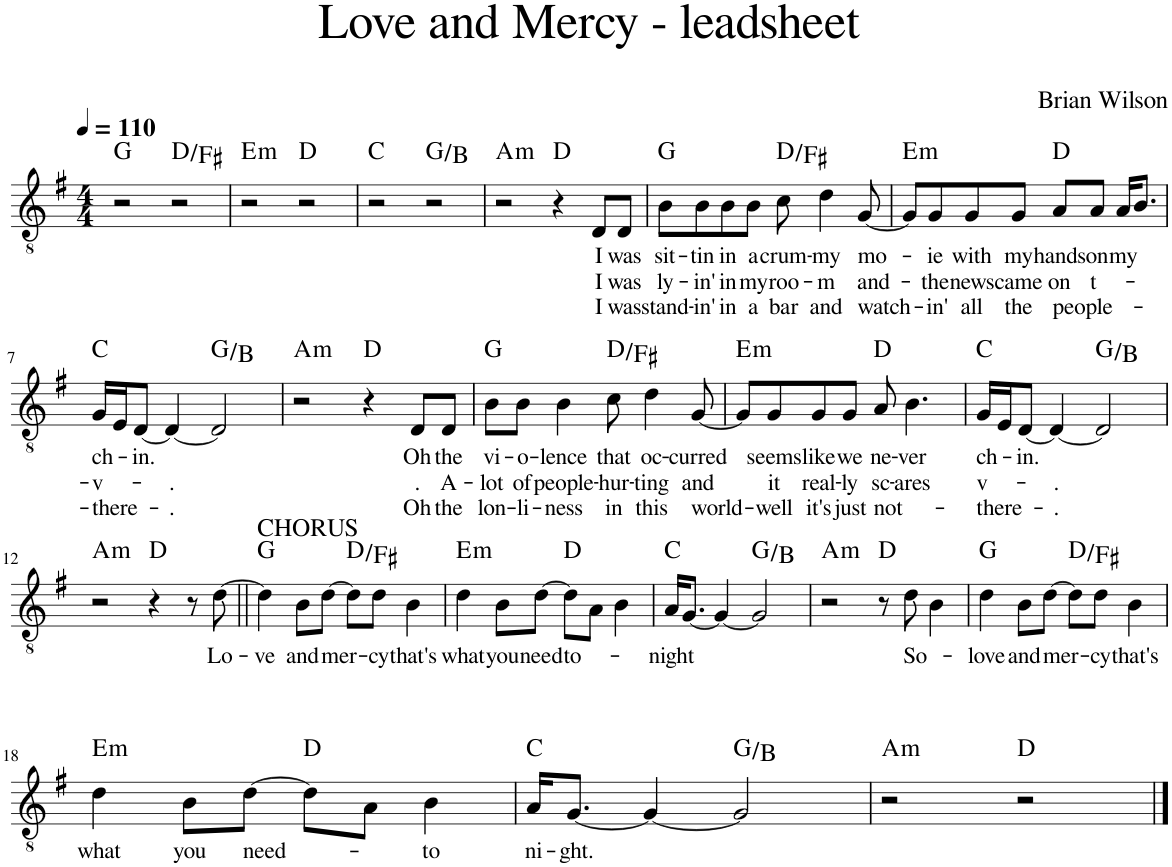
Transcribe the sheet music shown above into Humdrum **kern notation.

**kern	**text	**text	**text	**harte
*part1	*part1	*part1	*part1	*part1
*staff1	*staff1	*staff1	*staff1	*
*I"Piano	*	*	*	*
*I'Pno.	*	*	*	*
*clefGv2	*	*	*	*
*k[f#]	*	*	*	*
*M4/4	*	*	*	*
*MM110	*	*	*	*
=1	=1	=1	=1	=1
2r	.	.	.	G:maj
2r	.	.	.	D:maj/3
=2	=2	=2	=2	=2
!	!	!	!	!LO:H:kt=m
2r	.	.	.	E:min
2r	.	.	.	D:maj
=3	=3	=3	=3	=3
2r	.	.	.	C:maj
2r	.	.	.	G:maj/3
=4	=4	=4	=4	=4
!	!	!	!	!LO:H:kt=m
2r	.	.	.	A:min
4r	.	.	.	D:maj
!	!LO:LY:b	!LO:LY:b	!LO:LY:b	!
8D/L	I	I	I	.
!	!LO:LY:b	!LO:LY:b	!LO:LY:b	!
8D/J	was	was	was	.
=5	=5	=5	=5	=5
!	!LO:LY:b	!LO:LY:b	!LO:LY:b	!
8B\L	sit-	ly-	stand-	G:maj
!	!LO:LY:b	!LO:LY:b	!LO:LY:b	!
8B\	-tin	-in'	-in'	.
!	!LO:LY:b	!LO:LY:b	!LO:LY:b	!
8B\	in	in	in	.
!	!LO:LY:b	!LO:LY:b	!LO:LY:b	!
8B\J	a	my	a	.
!	!LO:LY:b	!LO:LY:b	!LO:LY:b	!
8c\	crum-	roo-	bar	D:maj/3
!	!LO:LY:b	!LO:LY:b	!LO:LY:b	!
4d\	-my	-m	and	.
!	!LO:LY:b	!LO:LY:b	!LO:LY:b	!
[8G/	mo-	and-	watch-	.
=6	=6	=6	=6	=6
!	!	!	!	!LO:H:kt=m
8G/L]	.	.	.	E:min
!	!LO:LY:b	!LO:LY:b	!LO:LY:b	!
8G/	ie	-the	-in'	.
!	!LO:LY:b	!LO:LY:b	!LO:LY:b	!
8G/	with	news	all	.
!	!LO:LY:b	!LO:LY:b	!LO:LY:b	!
8G/J	my	came	the	.
!	!LO:LY:b	!LO:LY:b	!LO:LY:b	!
8A/L	hands	on	people-	D:maj
!	!LO:LY:b	!LO:LY:b	!	!
8A/J	on	t-	.	.
!	!LO:LY:b	!	!	!
16A/KL	my	.	.	.
8.B/J	.	.	.	.
!!LO:LB:g=z
=7	=7	=7	=7	=7
!	!LO:LY:b	!LO:LY:b	!LO:LY:b	!
16G/LL	ch-	-v-	there-	C:maj
16E/J	.	.	.	.
!	!LO:LY:b	!	!	!
[8D/J	-in.	.	.	.
!	!	!LO:LY:b	!LO:LY:b	!
4D/_	.	-.	-.	.
2D/]	.	.	.	G:maj/3
=8	=8	=8	=8	=8
!	!	!	!	!LO:H:kt=m
2r	.	.	.	A:min
4r	.	.	.	D:maj
!	!LO:LY:b	!LO:LY:b	!LO:LY:b	!
8D/L	Oh	.	Oh	.
!	!LO:LY:b	!LO:LY:b	!LO:LY:b	!
8D/J	the	A-	the	.
=9	=9	=9	=9	=9
!	!LO:LY:b	!LO:LY:b	!LO:LY:b	!
8B\L	vi-	-lot	lon-	G:maj
!	!LO:LY:b	!LO:LY:b	!LO:LY:b	!
8B\J	-o-	of	-li-	.
!	!LO:LY:b	!LO:LY:b	!LO:LY:b	!
4B\	-lence	people-	-ness	.
!	!LO:LY:b	!LO:LY:b	!LO:LY:b	!
8c\	that	hur-	in	D:maj/3
!	!LO:LY:b	!LO:LY:b	!LO:LY:b	!
4d\	oc-	-ting	this	.
!	!LO:LY:b	!LO:LY:b	!LO:LY:b	!
[8G/	-curred	and	world-	.
=10	=10	=10	=10	=10
!	!	!	!	!LO:H:kt=m
8G/L]	.	.	.	E:min
!	!LO:LY:b	!LO:LY:b	!LO:LY:b	!
8G/	seems	it	-well	.
!	!LO:LY:b	!LO:LY:b	!LO:LY:b	!
8G/	like	real-	it's	.
!	!LO:LY:b	!LO:LY:b	!LO:LY:b	!
8G/J	we	-ly	just	.
!	!LO:LY:b	!LO:LY:b	!LO:LY:b	!
8A/	ne-	sc-	not-	D:maj
!	!LO:LY:b	!LO:LY:b	!	!
4.B\	-ver	-ares	.	.
=11	=11	=11	=11	=11
!	!LO:LY:b	!LO:LY:b	!LO:LY:b	!
16G/LL	ch-	-v-	there-	C:maj
16E/J	.	.	.	.
!	!LO:LY:b	!	!	!
[8D/J	-in.	.	.	.
!	!	!LO:LY:b	!LO:LY:b	!
4D/_	.	-.	-.	.
2D/]	.	.	.	G:maj/3
!!LO:LB:g=z
=12	=12	=12	=12	=12
!	!	!	!	!LO:H:kt=m
2r	.	.	.	A:min
4r	.	.	.	D:maj
8r	.	.	.	.
!	!LO:LY:b	!	!	!
[8d\	Lo-	.	.	.
=13||	=13||	=13||	=13||	=13||
!LO:TX:a:t=CHORUS	!	!	!	!
!	!LO:LY:b	!	!	!
4d\]	-ve	.	.	G:maj
!	!LO:LY:b	!	!	!
8B\L	and	.	.	.
!	!LO:LY:b	!	!	!
[8d\J	mer-	.	.	.
8d\L]	.	.	.	D:maj/3
!	!LO:LY:b	!	!	!
8d\J	-cy	.	.	.
!	!LO:LY:b	!	!	!
4B\	that's	.	.	.
=14	=14	=14	=14	=14
!	!LO:LY:b	!	!	!LO:H:kt=m
4d\	what	.	.	E:min
!	!LO:LY:b	!	!	!
8B\L	you	.	.	.
!	!LO:LY:b	!	!	!
[8d\J	need	.	.	.
!	!LO:LY:b	!	!	!
8d\L]	to-	.	.	D:maj
8A\J	.	.	.	.
4B\	.	.	.	.
=15	=15	=15	=15	=15
!	!LO:LY:b	!	!	!
16A/KL	-night	.	.	C:maj
[8.G/J	.	.	.	.
4G/_	.	.	.	.
2G/]	.	.	.	G:maj/3
=16	=16	=16	=16	=16
!	!	!	!	!LO:H:kt=m
2r	.	.	.	A:min
8r	.	.	.	D:maj
!	!LO:LY:b	!	!	!
8d\	So-	.	.	.
4B\	.	.	.	.
=17	=17	=17	=17	=17
!	!LO:LY:b	!	!	!
4d\	-love	.	.	G:maj
!	!LO:LY:b	!	!	!
8B\L	and	.	.	.
!	!LO:LY:b	!	!	!
[8d\J	mer-	.	.	.
8d\L]	.	.	.	D:maj/3
!	!LO:LY:b	!	!	!
8d\J	-cy	.	.	.
!	!LO:LY:b	!	!	!
4B\	that's	.	.	.
!!LO:LB:g=z
=18	=18	=18	=18	=18
!	!LO:LY:b	!	!	!LO:H:kt=m
4d\	what	.	.	E:min
!	!LO:LY:b	!	!	!
8B\L	you	.	.	.
!	!LO:LY:b	!	!	!
[8d\J	need-	.	.	.
8d\L]	.	.	.	D:maj
8A\J	.	.	.	.
!	!LO:LY:b	!	!	!
4B\	-to	.	.	.
=19	=19	=19	=19	=19
!	!LO:LY:b	!	!	!
16A/KL	ni-	.	.	C:maj
!	!LO:LY:b	!	!	!
[8.G/J	-ght.	.	.	.
4G/_	.	.	.	.
2G/]	.	.	.	G:maj/3
=20	=20	=20	=20	=20
!	!	!	!	!LO:H:kt=m
2r	.	.	.	A:min
2r	.	.	.	D:maj
==	==	==	==	==
*-	*-	*-	*-	*-
